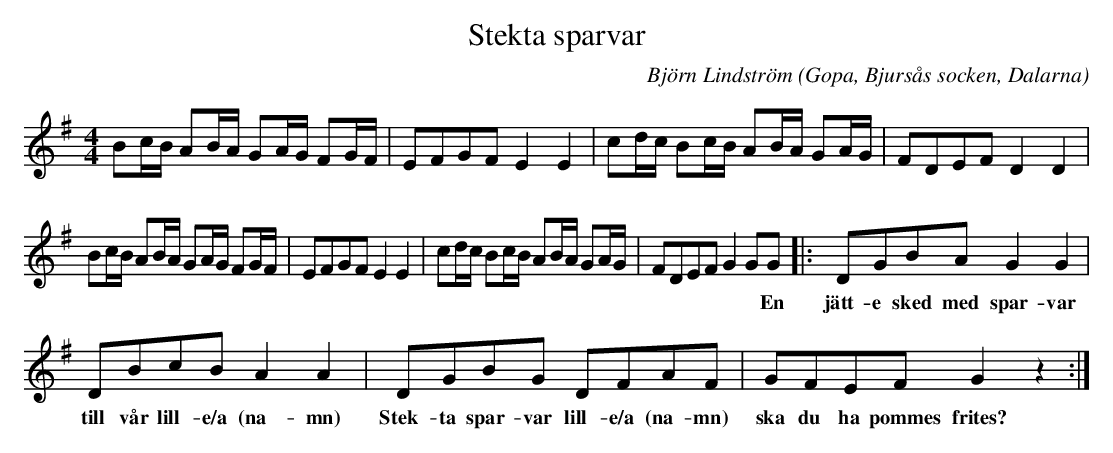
X:1
C:Björn Lindström
T:Stekta sparvar
  Polka
O:Gopa, Bjursås socken, Dalarna
M:4/4
L:1/8
K:G
Bc/B/ AB/A/ GA/G/ FG/F/ | EFGF E2 E2 | cd/c/ Bc/B/ AB/A/ GA/G/ | FDEF D2 D2 |%4
w: ||||
 Bc/B/ AB/A/ GA/G/ FG/F/ | EFGF E2 E2 | cd/c/ Bc/B/ AB/A/ GA/G/ | FDEF G2 GG |: DGBA G2 G2 | %9
w: |||* * * * * * En|jätt- e sked med spar- var|
 DBcB A2 A2 | DGBG DFAF | GFEF G2 z2 :| %12
w: till vår lill- e/a (na- mn)|Stek- ta spar- var lill- e/a (na- mn)|ska du ha pommes frites?|
